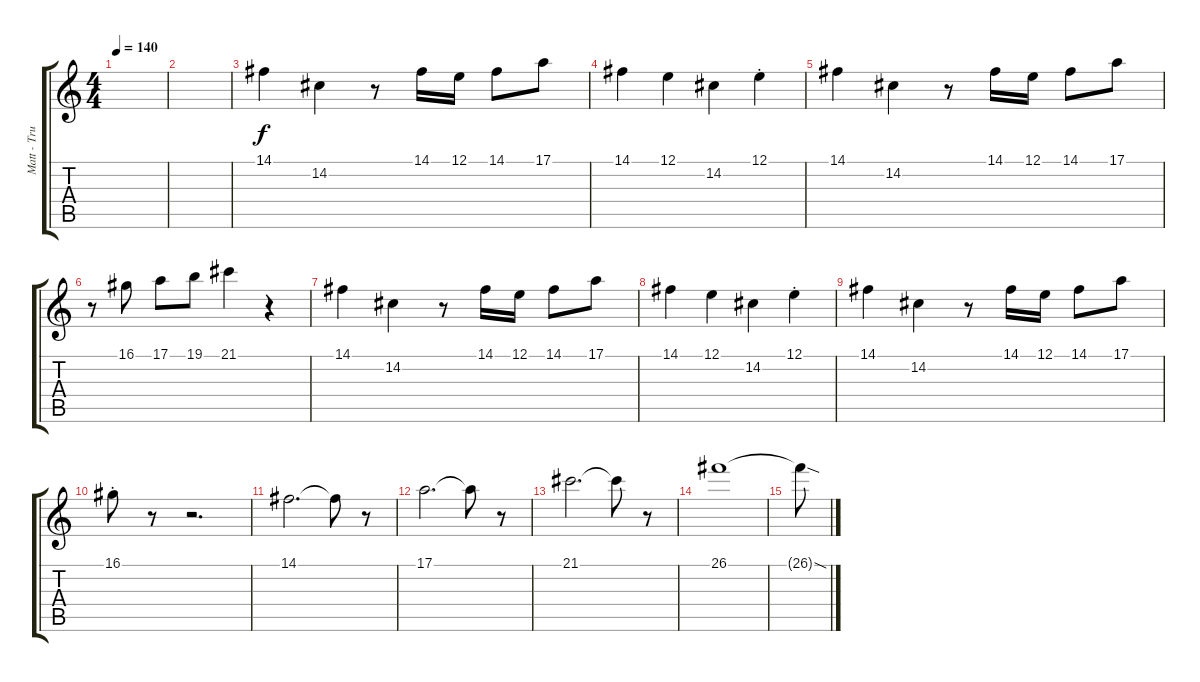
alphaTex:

\track ("Matt - Trumpet" "Matt - Tru") {instrument trumpet}
\staff {score tabs}
\tuning (E4 B3 G3 D3 A2 E2) {hide}
\ts (4 4)
\tempo 140
\clef g2
\ks c
|
|
14.1.4 14.2.4 r.8 14.1.16 12.1.16 14.1.8 17.1.8 |
14.1.4 12.1.4 14.2.4 12.1{st}.4 |
14.1.4 14.2.4 r.8 14.1.16 12.1.16 14.1.8 17.1.8 |
r.8 16.1.8 17.1.8 19.1.8 21.1.4 r.4 |
14.1.4 14.2.4 r.8 14.1.16 12.1.16 14.1.8 17.1.8 |
14.1.4 12.1.4 14.2.4 12.1{st}.4 |
14.1.4 14.2.4 r.8 14.1.16 12.1.16 14.1.8 17.1.8 |
16.1{st}.8 r.8 r.2{d} |
14.1.2{d} 14.1{t}.8 r.8 |
17.1.2{d} 17.1{t}.8 r.8 |
21.1.2{d} 21.1{t}.8 r.8 |
26.1.1 |
26.1{sod t}.8
